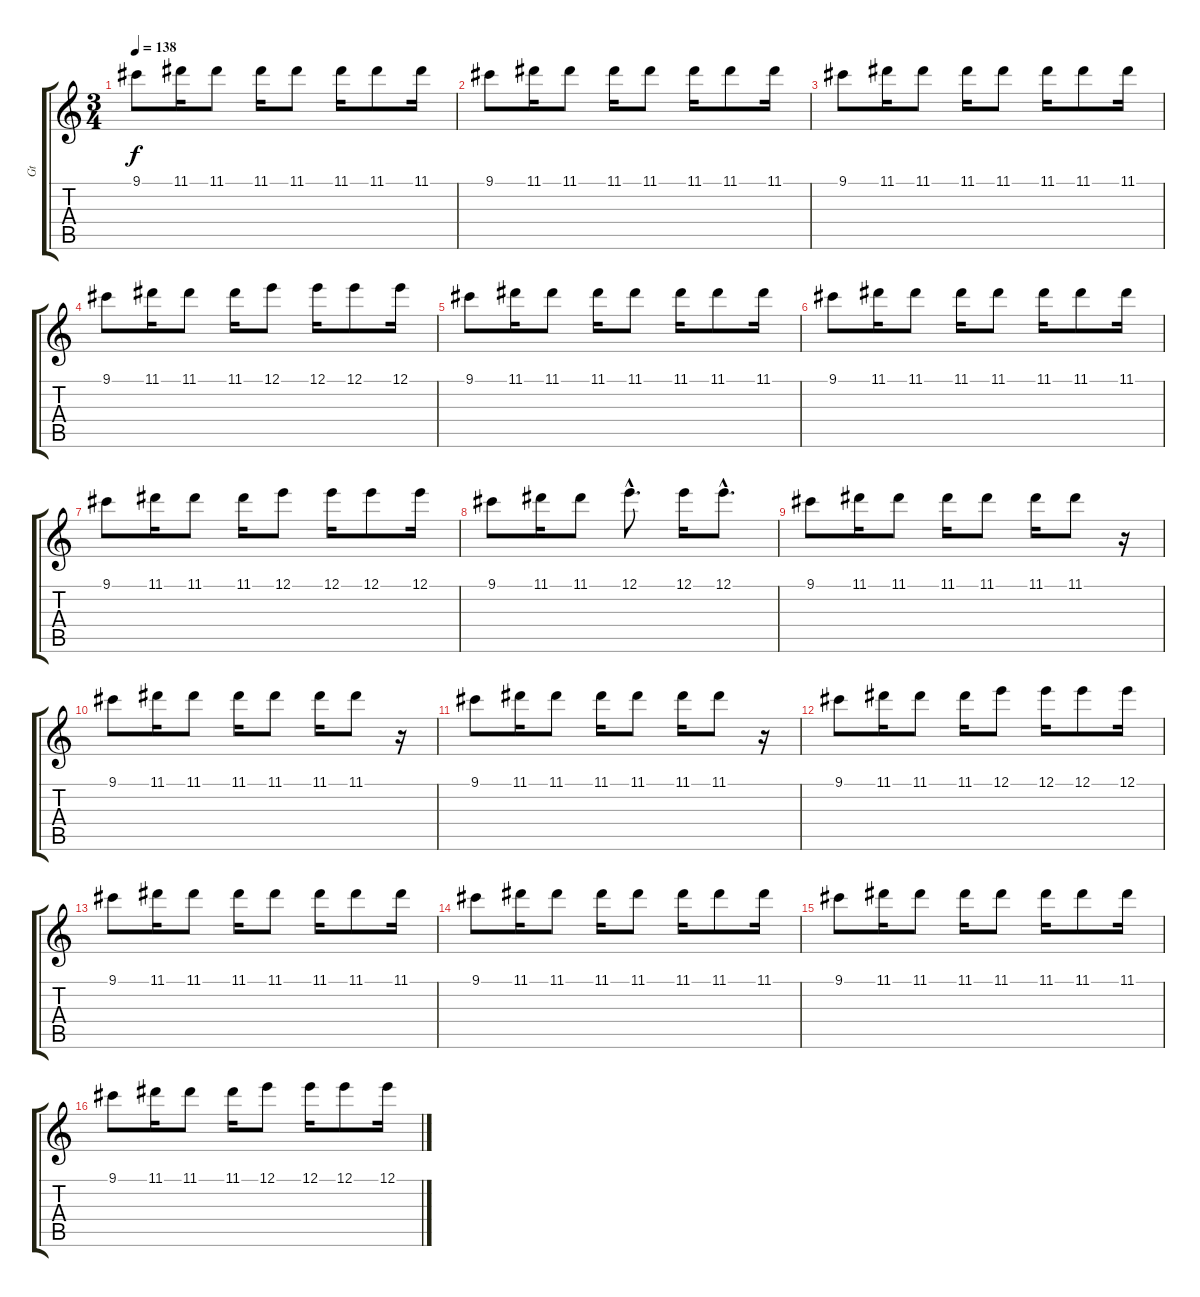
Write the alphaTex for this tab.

\track ("Gt" "Gt") {instrument electricguitarclean}
\staff {score tabs}
\tuning (E4 B3 G3 D3 A2 E2) {hide}
\ts (3 4)
\tempo 138
\clef g2
\ks c
9.1.8{dy f instrument electricguitarclean} 11.1.16 11.1.8 11.1.16 11.1.8 11.1.16 11.1.8 11.1.16 |
9.1.8 11.1.16 11.1.8 11.1.16 11.1.8 11.1.16 11.1.8 11.1.16 |
9.1.8 11.1.16 11.1.8 11.1.16 11.1.8 11.1.16 11.1.8 11.1.16 |
9.1.8 11.1.16 11.1.8 11.1.16 12.1.8 12.1.16 12.1.8 12.1.16 |
9.1.8 11.1.16 11.1.8 11.1.16 11.1.8 11.1.16 11.1.8 11.1.16 |
9.1.8 11.1.16 11.1.8 11.1.16 11.1.8 11.1.16 11.1.8 11.1.16 |
9.1.8 11.1.16 11.1.8 11.1.16 12.1.8 12.1.16 12.1.8 12.1.16 |
9.1.8 11.1.16 11.1.8 12.1{hac}.8{d} 12.1.16 12.1{hac}.8{d} |
9.1.8 11.1.16 11.1.8 11.1.16 11.1.8 11.1.16 11.1.8 r.16 |
9.1.8 11.1.16 11.1.8 11.1.16 11.1.8 11.1.16 11.1.8 r.16 |
9.1.8 11.1.16 11.1.8 11.1.16 11.1.8 11.1.16 11.1.8 r.16 |
9.1.8 11.1.16 11.1.8 11.1.16 12.1.8 12.1.16 12.1.8 12.1.16 |
9.1.8 11.1.16 11.1.8 11.1.16 11.1.8 11.1.16 11.1.8 11.1.16 |
9.1.8 11.1.16 11.1.8 11.1.16 11.1.8 11.1.16 11.1.8 11.1.16 |
9.1.8 11.1.16 11.1.8 11.1.16 11.1.8 11.1.16 11.1.8 11.1.16 |
9.1.8 11.1.16 11.1.8 11.1.16 12.1.8 12.1.16 12.1.8 12.1.16
